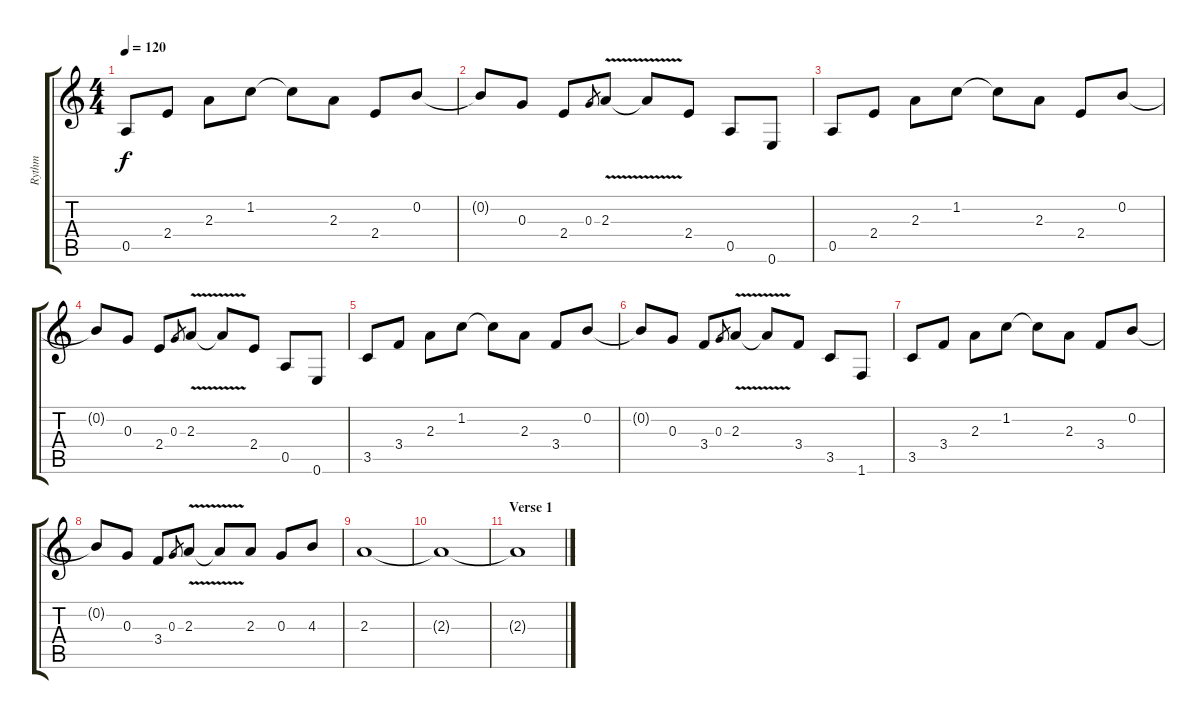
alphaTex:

\track ("Rythm" "Rythm") {instrument overdrivenguitar}
\staff {score tabs}
\tuning (E4 B3 G3 D3 A2 E2) {hide}
\ts (4 4)
\tempo 120
\clef g2
\ks c
0.5.8{dy f} 2.4.8 2.3.8 1.2.8 1.2{t}.8 2.3.8 2.4.8 0.2.8 |
0.2{t}.8 0.3.8 2.4.8 0.3.8{gr} 2.3{v}.8 2.3{t}.8 2.4.8 0.5.8 0.6.8 |
0.5.8 2.4.8 2.3.8 1.2.8 1.2{t}.8 2.3.8 2.4.8 0.2.8 |
0.2{t}.8 0.3.8 2.4.8 0.3.8{gr} 2.3{v}.8 2.3{t}.8 2.4.8 0.5.8 0.6.8 |
3.5.8 3.4.8 2.3.8 1.2.8 1.2{t}.8 2.3.8 3.4.8 0.2.8 |
0.2{t}.8 0.3.8 3.4.8 0.3.8{gr} 2.3{v}.8 2.3{t}.8 3.4.8 3.5.8 1.6.8 |
3.5.8 3.4.8 2.3.8 1.2.8 1.2{t}.8 2.3.8 3.4.8 0.2.8 |
0.2{t}.8 0.3.8 3.4.8 0.3.8{gr} 2.3{v}.8 2.3{t}.8 2.3.8 0.3.8 4.3.8 |
2.3.1 |
2.3{t}.1{volume 10} |
\section ("" "Verse 1")
2.3{t}.1
